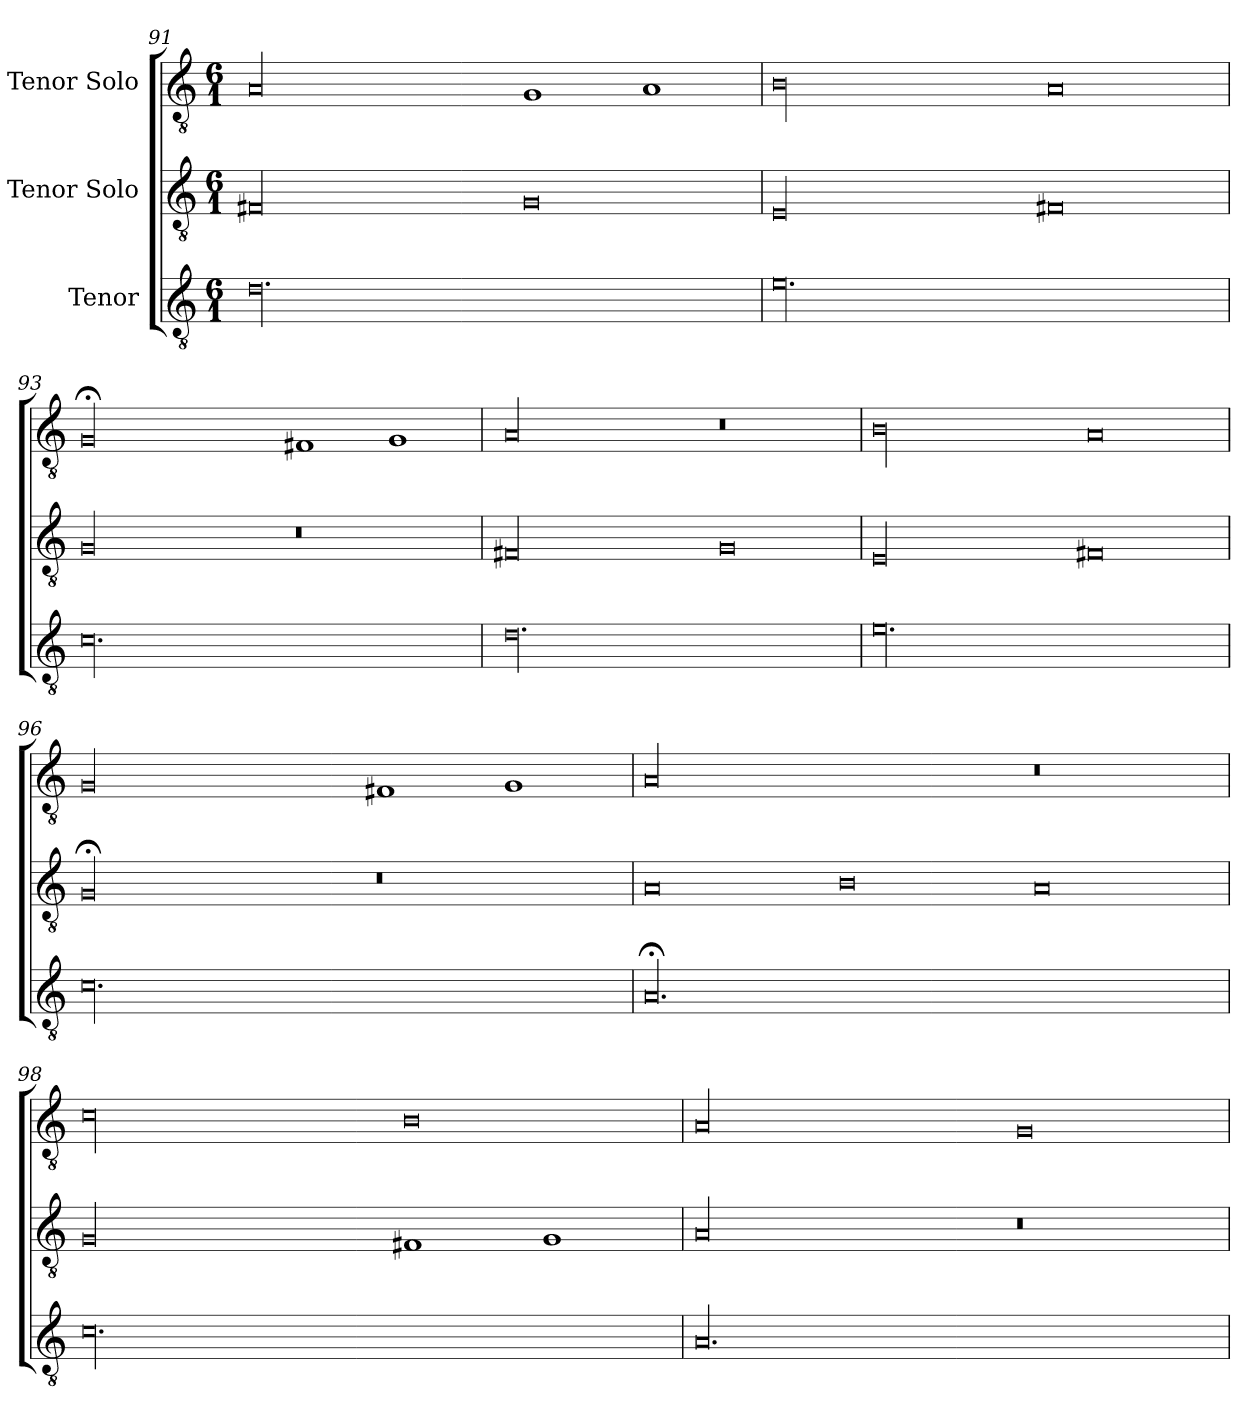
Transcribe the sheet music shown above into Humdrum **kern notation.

**kern	**kern	**kern
*part3	*part2	*part1
*staff3	*staff2	*staff1
*I"Tenor	*I"Tenor Solo	*I"Tenor Solo
*clefGv2	*clefGv2	*clefGv2
*k[]	*k[]	*k[]
*C:	*C:	*C:
*M6/1	*M6/1	*M6/1
=91	=91	=91
00.d\	00F#X/	00A/
.	0G/	1G/
.	.	1A/
=92	=92	=92
00.e\	00E/	00B\
.	0F#X/	0A/
=93	=93	=93
00.c\	00G/	00G;</
.	0r	1F#X/
.	.	1G/
!!LO:PB:g=z
=94	=94	=94
00.d\	00F#X/	00A/
.	0G/	0r
=95	=95	=95
00.e\	00E/	00B\
.	0F#X/	0A/
=96	=96	=96
00.c\	00G;</	00G/
.	0r	1F#X/
.	.	1G/
=97	=97	=97
00.A;</	0A/	00A/
.	0B\	.
.	0A/	0r
=98	=98	=98
00.c\	00G/	00c\
.	1F#X/	0B\
.	1G/	.
=99	=99	=99
00.A/	00A/	00A/
.	0r	0G/
=	=	=
*-	*-	*-
